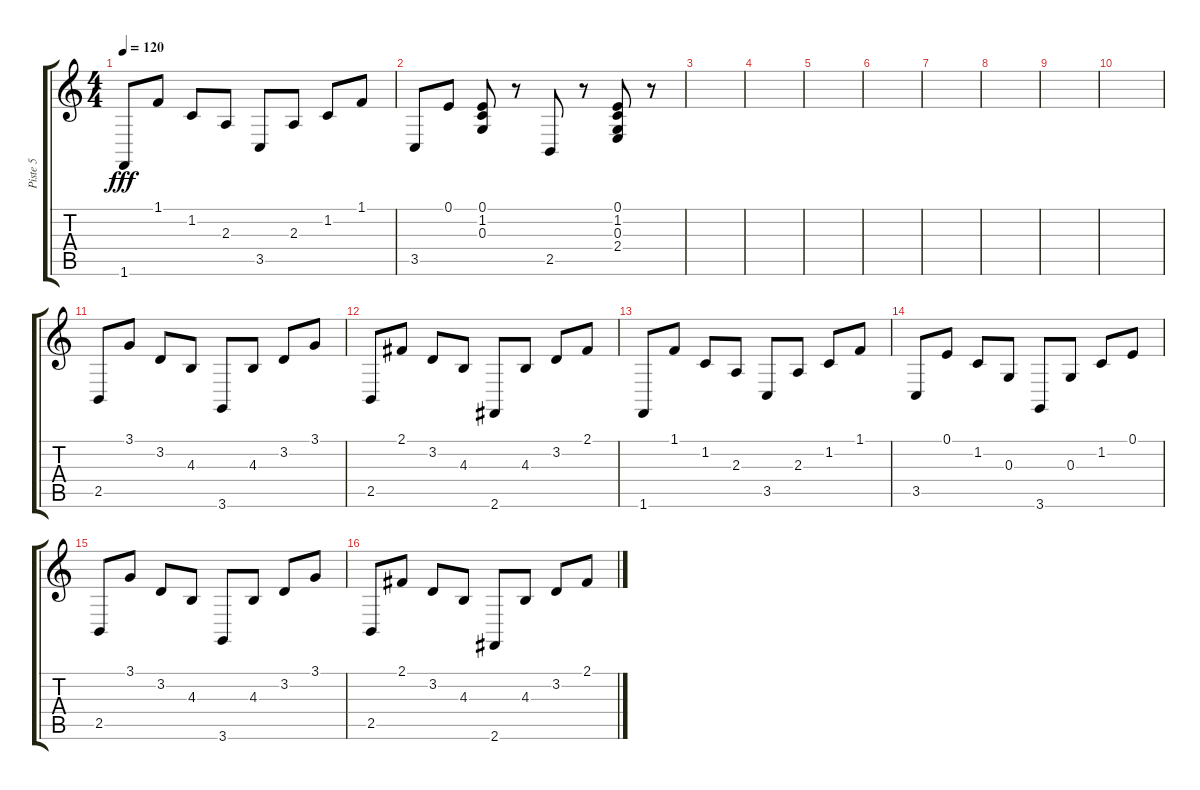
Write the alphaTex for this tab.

\track ("Piste 5" "Piste 5") {instrument honkytonkpiano}
\staff {score tabs}
\tuning (E4 B3 G3 D3 A2 E2) {hide}
\ts (4 4)
\tempo 120
\clef g2
\ks c
1.6.8{dy fff} 1.1.8 1.2.8 2.3.8 3.5.8 2.3.8 1.2.8 1.1.8 |
3.5.8 0.1.8 (0.1 1.2 0.3).8 r.8 2.5.8 r.8 (0.1 1.2 0.3 2.4).8 r.8 |
|
|
|
|
|
|
|
|
2.5.8 3.1.8 3.2.8 4.3.8 3.6.8 4.3.8 3.2.8 3.1.8 |
2.5.8 2.1.8 3.2.8 4.3.8 2.6.8 4.3.8 3.2.8 2.1.8 |
1.6.8 1.1.8 1.2.8 2.3.8 3.5.8 2.3.8 1.2.8 1.1.8 |
3.5.8 0.1.8 1.2.8 0.3.8 3.6.8 0.3.8 1.2.8 0.1.8 |
2.5.8 3.1.8 3.2.8 4.3.8 3.6.8 4.3.8 3.2.8 3.1.8 |
2.5.8 2.1.8 3.2.8 4.3.8 2.6.8 4.3.8 3.2.8 2.1.8
